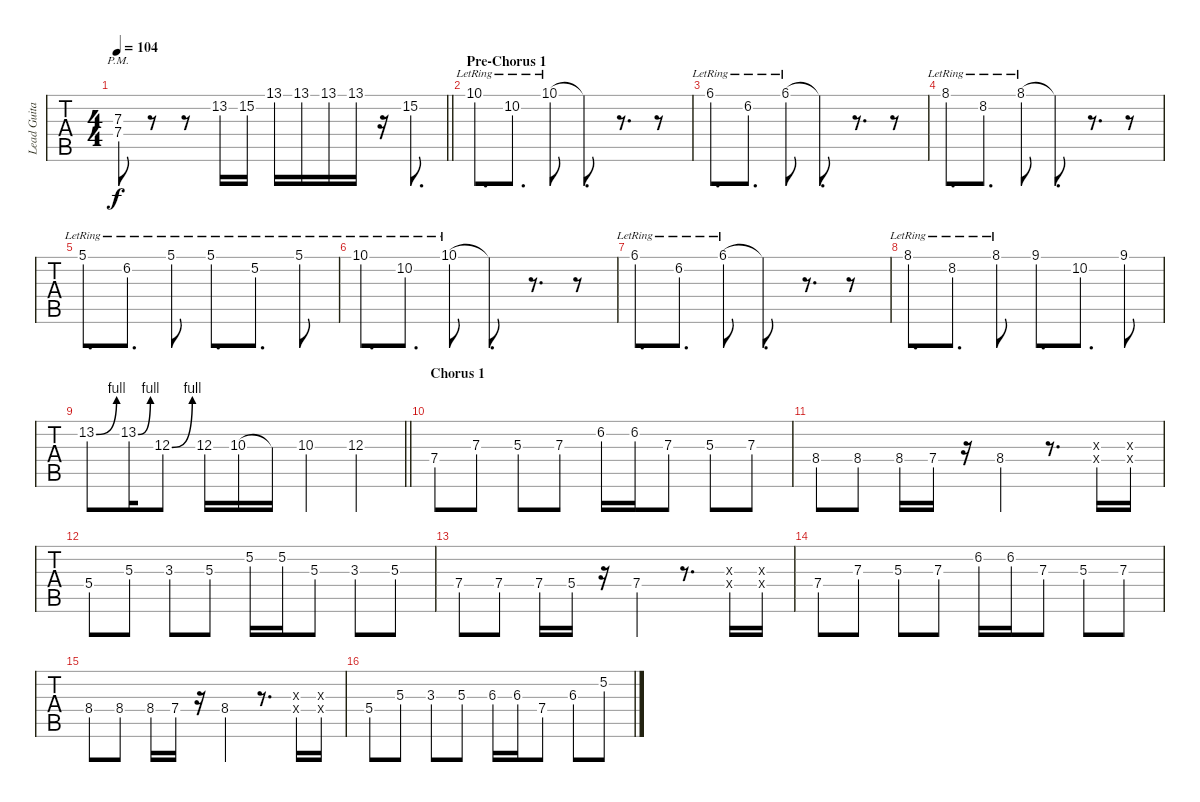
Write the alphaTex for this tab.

\track ("Lead Guitar" "Lead Guita") {instrument overdrivenguitar}
\staff {tabs}
\tuning (E4 B3 G3 D3 A2 E2) {hide}
\ts (4 4)
\tempo 104
\clef g2
\barLineRight lightlight
\ks dminor
(7.3{pm st} 7.4{pm st}).8{dy f} r.8 r.8 13.2.16 15.2.16 13.1.16 13.1.16 13.1.16 13.1.16 r.16 15.2{st}.8{d} |
\section ("" "Pre-Chorus 1")
10.1{lr}.8{d volume 7} 10.2{lr}.8{d} 10.1{lr}.8 10.1{t}.8{d} r.8{d} r.8 |
6.1{lr}.8{d} 6.2{lr}.8{d} 6.1{lr}.8 6.1{t}.8{d} r.8{d} r.8 |
8.1{lr}.8{d} 8.2{lr}.8{d} 8.1{lr}.8 8.1{t}.8{d} r.8{d} r.8 |
5.1{lr}.8{d} 6.2{lr}.8{d} 5.1{lr}.8 5.1{lr}.8{d} 5.2{lr}.8{d} 5.1{lr}.8 |
10.1{lr}.8{d} 10.2{lr}.8{d} 10.1{lr}.8 10.1{t}.8{d} r.8{d} r.8 |
6.1{lr}.8{d} 6.2{lr}.8{d} 6.1{lr}.8 6.1{t}.8{d} r.8{d} r.8 |
8.1{lr}.8{d} 8.2{lr}.8{d} 8.1{lr}.8 9.1.8{d} 10.2.8{d} 9.1.8 |
\barLineRight lightlight
13.2{be (bend 0 0 60 4)}.8{volume 13} 13.2{be (bend 0 0 60 4)}.16 12.3{be (bend 0 0 60 4)}.8 12.3.16 10.3.16 10.3{t}.16 10.3.4 12.3.4 |
\section ("" "Chorus 1")
7.4.8 7.3{st}.8 5.3{st}.8 7.3.8 6.2.16 6.2.16 7.3{st}.8 5.3{st}.8 7.3.8 |
8.4{st}.8 8.4.8 8.4.16 7.4.16 r.16 8.4.4 r.8{d} (0.3{x} 0.4{x}).16 (0.3{x} 0.4{x}).16 |
5.4.8 5.3{st}.8 3.3{st}.8 5.3.8 5.2.16 5.2.16 5.3{st}.8 3.3{st}.8 5.3.8 |
7.4{st}.8 7.4.8 7.4.16 5.4.16 r.16 7.4.4 r.8{d} (0.3{x} 0.4{x}).16 (0.3{x} 0.4{x}).16 |
7.4.8 7.3{st}.8 5.3{st}.8 7.3.8 6.2.16 6.2.16 7.3{st}.8 5.3{st}.8 7.3.8 |
8.4{st}.8 8.4.8 8.4.16 7.4.16 r.16 8.4.4 r.8{d} (0.3{x} 0.4{x}).16 (0.3{x} 0.4{x}).16 |
5.4.8 5.3{st}.8 3.3{st}.8 5.3.8 6.3.16 6.3.16 7.4.8 6.3{st}.8 5.2.8
